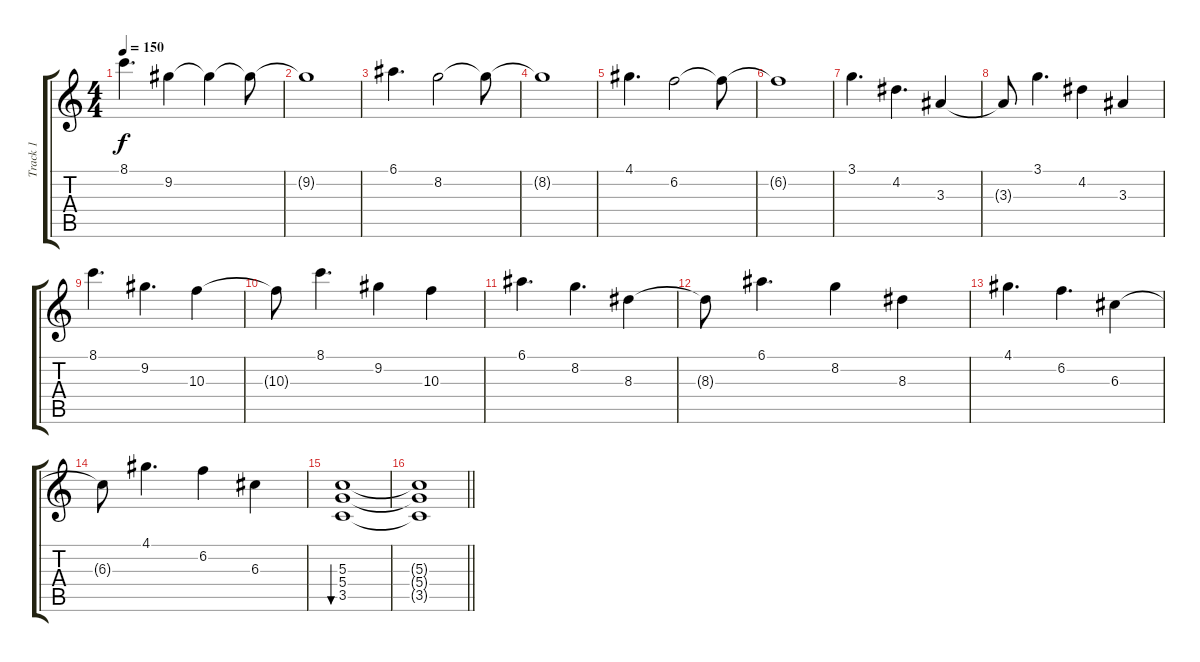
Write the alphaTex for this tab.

\track ("Track 1" "Track 1") {instrument overdrivenguitar}
\staff {score tabs}
\tuning (E4 B3 G3 D3 A2 E2) {hide}
\ts (4 4)
\tempo 150
\clef g2
\ks c
8.1.4{d dy f} 9.2.4 9.2{t}.4 9.2{t}.8 |
9.2{t}.1 |
6.1.4{d} 8.2.2 8.2{t}.8 |
8.2{t}.1 |
4.1.4{d} 6.2.2 6.2{t}.8 |
6.2{t}.1 |
3.1.4{d} 4.2.4{d} 3.3.4 |
3.3{t}.8 3.1.4{d} 4.2.4 3.3.4 |
8.1.4{d} 9.2.4{d} 10.3.4 |
10.3{t}.8 8.1.4{d} 9.2.4 10.3.4 |
6.1.4{d} 8.2.4{d} 8.3.4 |
8.3{t}.8 6.1.4{d} 8.2.4 8.3.4 |
4.1.4{d} 6.2.4{d} 6.3.4 |
6.3{t}.8 4.1.4{d} 6.2.4 6.3.4 |
(5.3 5.4 3.5).1{bu 240} |
\barLineRight lightlight
(5.3{t} 5.4{t} 3.5{t}).1
